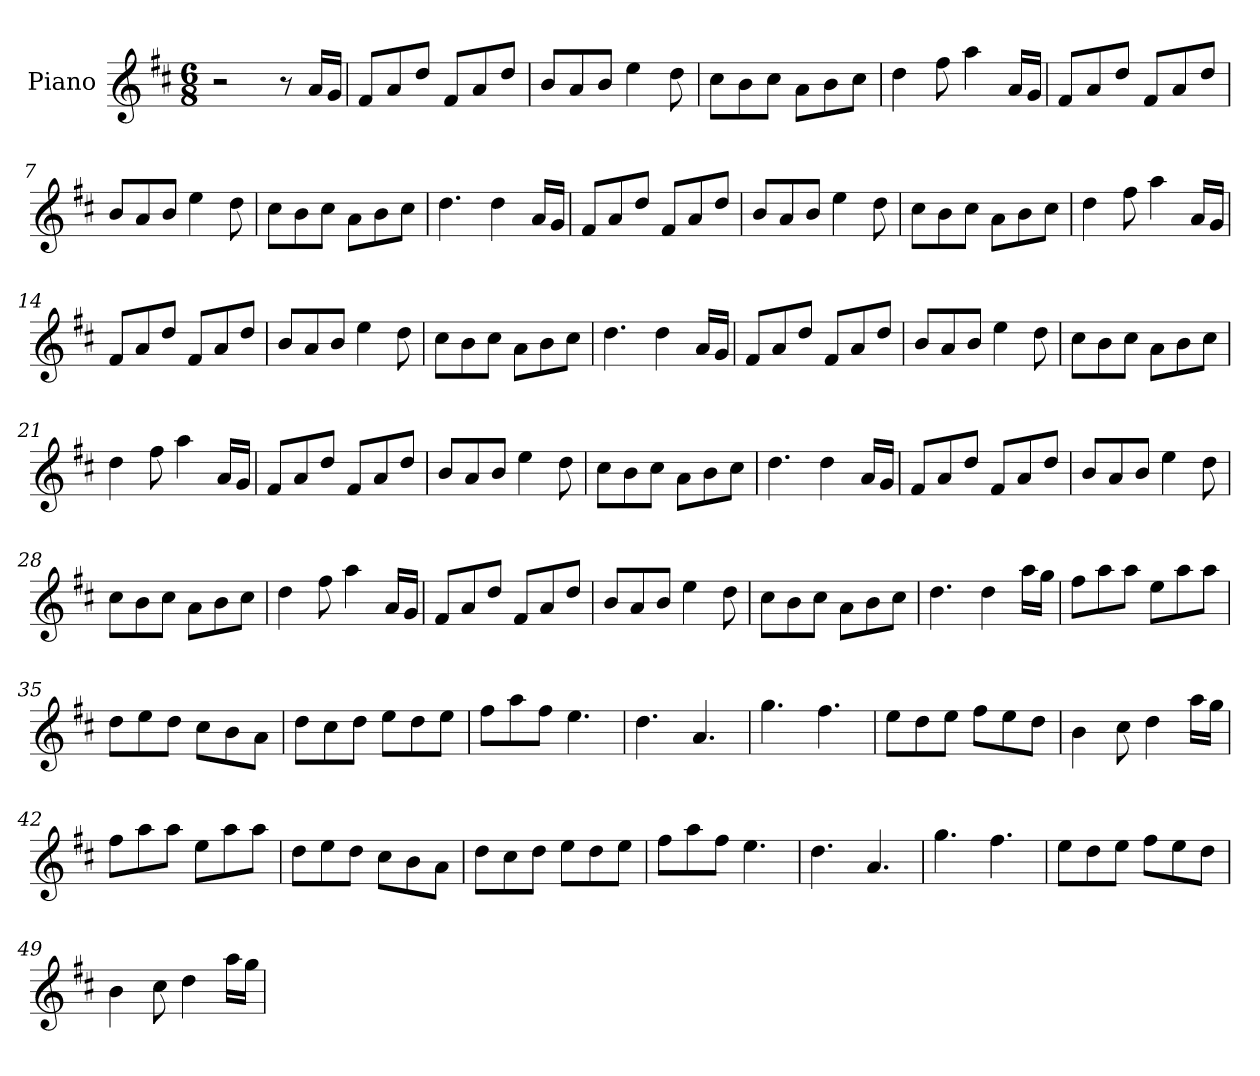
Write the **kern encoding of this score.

**kern
*part1
*staff1
*I"Piano
*I'Pno
*clefG2
*k[f#c#]
*M6/8
=1
2r
8r
16a/LL
16g/JJ
=2
8f#/L
8a/
8dd/J
8f#/L
8a/
8dd/J
=3
8b/L
8a/
8b/J
4ee\
8dd\
=4
8cc#\L
8b\
8cc#\J
8a\L
8b\
8cc#\J
=5
4dd\
8ff#\
4aa\
16a/LL
16g/JJ
=6
8f#/L
8a/
8dd/J
8f#/L
8a/
8dd/J
=7
8b/L
8a/
8b/J
4ee\
8dd\
=8
8cc#\L
8b\
8cc#\J
8a\L
8b\
8cc#\J
=9
4.dd\
4dd\
16a/LL
16g/JJ
=10
8f#/L
8a/
8dd/J
8f#/L
8a/
8dd/J
=11
8b/L
8a/
8b/J
4ee\
8dd\
=12
8cc#\L
8b\
8cc#\J
8a\L
8b\
8cc#\J
=13
4dd\
8ff#\
4aa\
16a/LL
16g/JJ
=14
8f#/L
8a/
8dd/J
8f#/L
8a/
8dd/J
=15
8b/L
8a/
8b/J
4ee\
8dd\
=16
8cc#\L
8b\
8cc#\J
8a\L
8b\
8cc#\J
=17
4.dd\
4dd\
16a/LL
16g/JJ
=18
8f#/L
8a/
8dd/J
8f#/L
8a/
8dd/J
=19
8b/L
8a/
8b/J
4ee\
8dd\
=20
8cc#\L
8b\
8cc#\J
8a\L
8b\
8cc#\J
=21
4dd\
8ff#\
4aa\
16a/LL
16g/JJ
=22
8f#/L
8a/
8dd/J
8f#/L
8a/
8dd/J
=23
8b/L
8a/
8b/J
4ee\
8dd\
=24
8cc#\L
8b\
8cc#\J
8a\L
8b\
8cc#\J
=25
4.dd\
4dd\
16a/LL
16g/JJ
=26
8f#/L
8a/
8dd/J
8f#/L
8a/
8dd/J
=27
8b/L
8a/
8b/J
4ee\
8dd\
=28
8cc#\L
8b\
8cc#\J
8a\L
8b\
8cc#\J
=29
4dd\
8ff#\
4aa\
16a/LL
16g/JJ
=30
8f#/L
8a/
8dd/J
8f#/L
8a/
8dd/J
=31
8b/L
8a/
8b/J
4ee\
8dd\
=32
8cc#\L
8b\
8cc#\J
8a\L
8b\
8cc#\J
=33
4.dd\
4dd\
16aa\LL
16gg\JJ
=34
8ff#\L
8aa\
8aa\J
8ee\L
8aa\
8aa\J
=35
8dd\L
8ee\
8dd\J
8cc#\L
8b\
8a\J
=36
8dd\L
8cc#\
8dd\J
8ee\L
8dd\
8ee\J
=37
8ff#\L
8aa\
8ff#\J
4.ee\
=38
4.dd\
4.a/
=39
4.gg\
4.ff#\
=40
8ee\L
8dd\
8ee\J
8ff#\L
8ee\
8dd\J
=41
4b\
8cc#\
4dd\
16aa\LL
16gg\JJ
=42
8ff#\L
8aa\
8aa\J
8ee\L
8aa\
8aa\J
=43
8dd\L
8ee\
8dd\J
8cc#\L
8b\
8a\J
=44
8dd\L
8cc#\
8dd\J
8ee\L
8dd\
8ee\J
=45
8ff#\L
8aa\
8ff#\J
4.ee\
=46
4.dd\
4.a/
=47
4.gg\
4.ff#\
=48
8ee\L
8dd\
8ee\J
8ff#\L
8ee\
8dd\J
=49
4b\
8cc#\
4dd\
16aa\LL
16gg\JJ
=
*-
